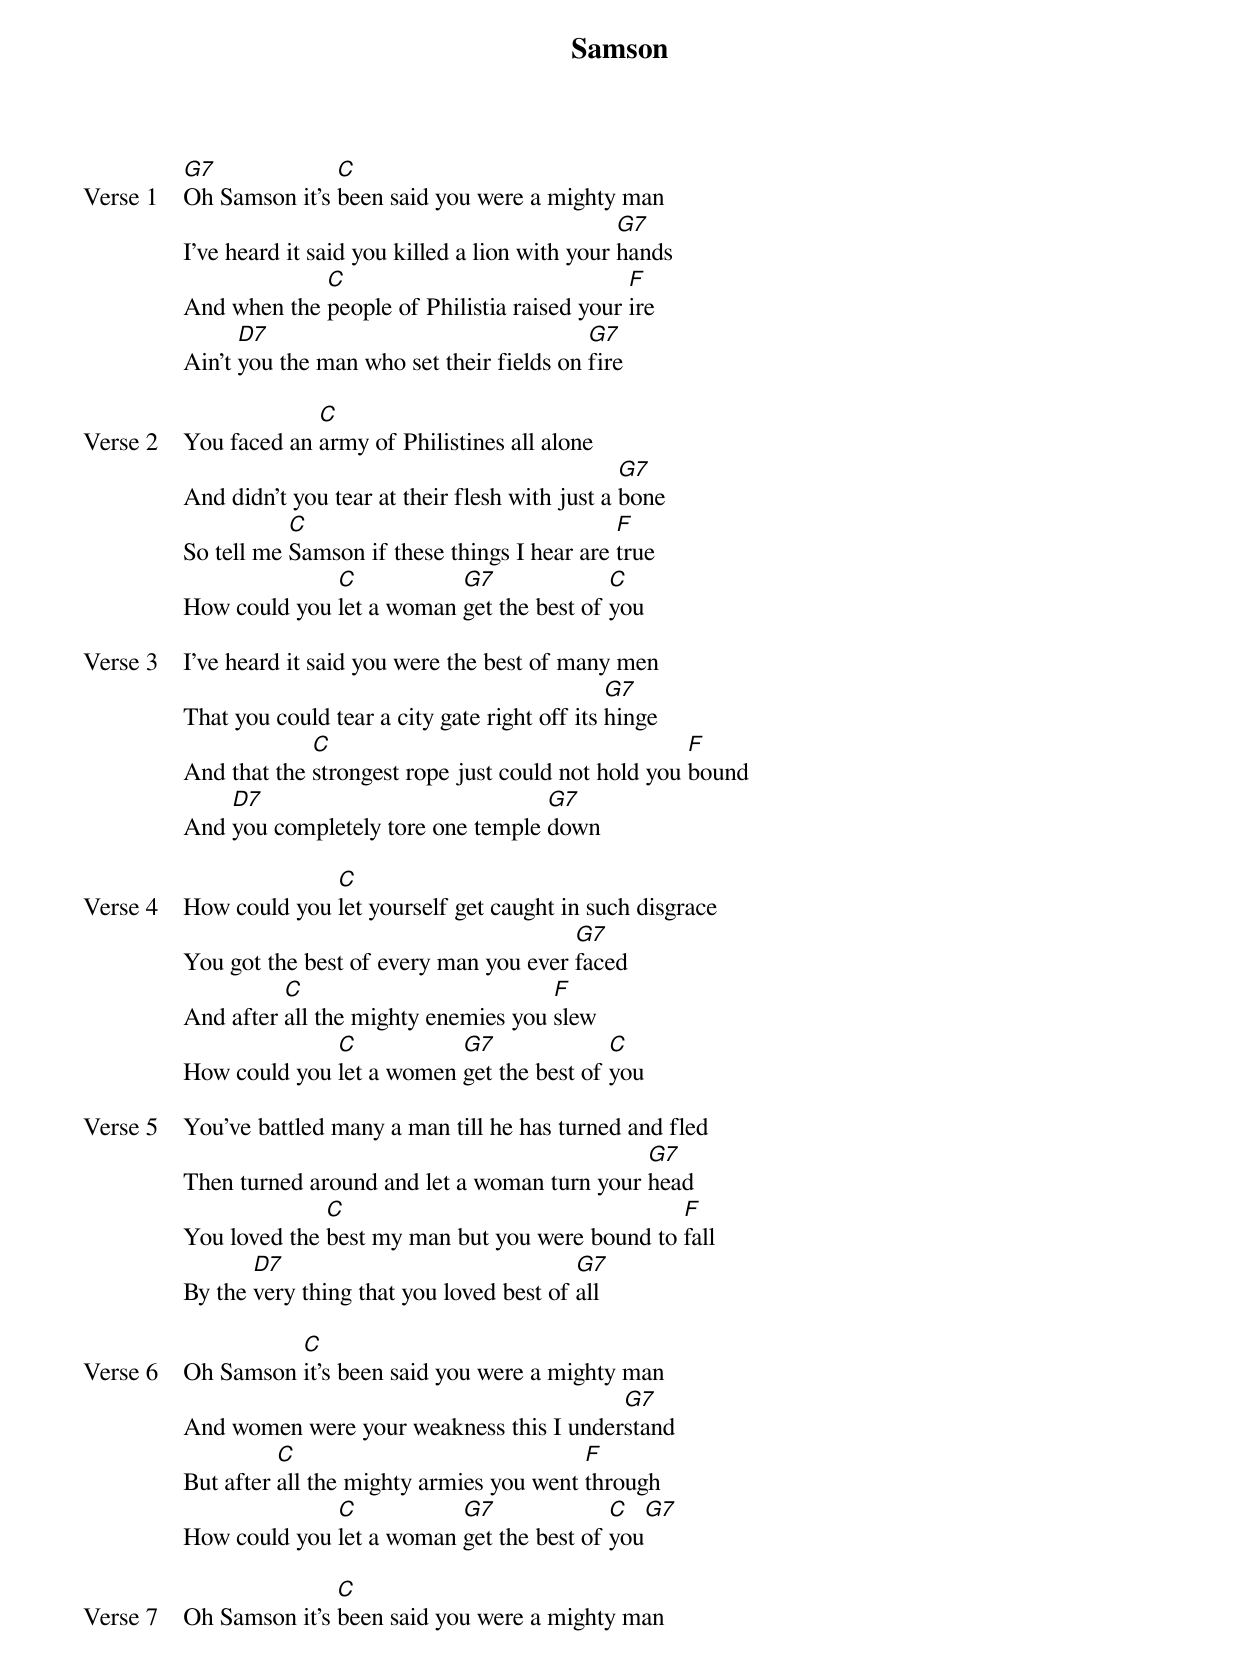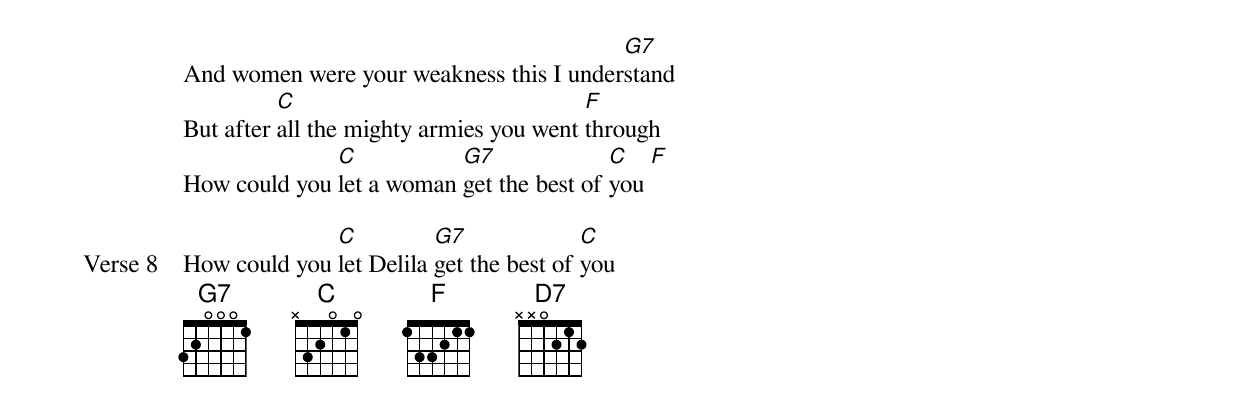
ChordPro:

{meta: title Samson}
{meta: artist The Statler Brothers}
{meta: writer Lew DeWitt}

{start_of_verse: Verse 1}
[G7]Oh Samson it's [C]been said you were a mighty man
I've heard it said you killed a lion with your [G7]hands
And when the [C]people of Philistia raised your [F]ire
Ain't [D7]you the man who set their fields on [G7]fire
{end_of_verse}

{start_of_verse: Verse 2}
You faced an [C]army of Philistines all alone
And didn't you tear at their flesh with just a [G7]bone
So tell me [C]Samson if these things I hear are [F]true
How could you [C]let a woman [G7]get the best of [C]you
{end_of_verse}

{start_of_verse: Verse 3}
I've heard it said you were the best of many men
That you could tear a city gate right off its [G7]hinge
And that the [C]strongest rope just could not hold you [F]bound
And [D7]you completely tore one temple [G7]down
{end_of_verse}

{start_of_verse: Verse 4}
How could you [C]let yourself get caught in such disgrace
You got the best of every man you ever [G7]faced
And after [C]all the mighty enemies you [F]slew
How could you [C]let a women [G7]get the best of [C]you
{end_of_verse}

{start_of_verse: Verse 5}
You've battled many a man till he has turned and fled
Then turned around and let a woman turn your [G7]head
You loved the [C]best my man but you were bound to [F]fall
By the [D7]very thing that you loved best of [G7]all
{end_of_verse}

{start_of_verse: Verse 6}
Oh Samson [C]it's been said you were a mighty man
And women were your weakness this I under[G7]stand
But after [C]all the mighty armies you went [F]through
How could you [C]let a woman [G7]get the best of [C]you[G7]
{end_of_verse}

{start_of_verse: Verse 7}
Oh Samson it's [C]been said you were a mighty man
And women were your weakness this I under[G7]stand
But after [C]all the mighty armies you went [F]through
How could you [C]let a woman [G7]get the best of [C]you [F]
{end_of_verse}

{start_of_verse: Verse 8}
How could you [C]let Delila [G7]get the best of [C]you
{end_of_verse}
